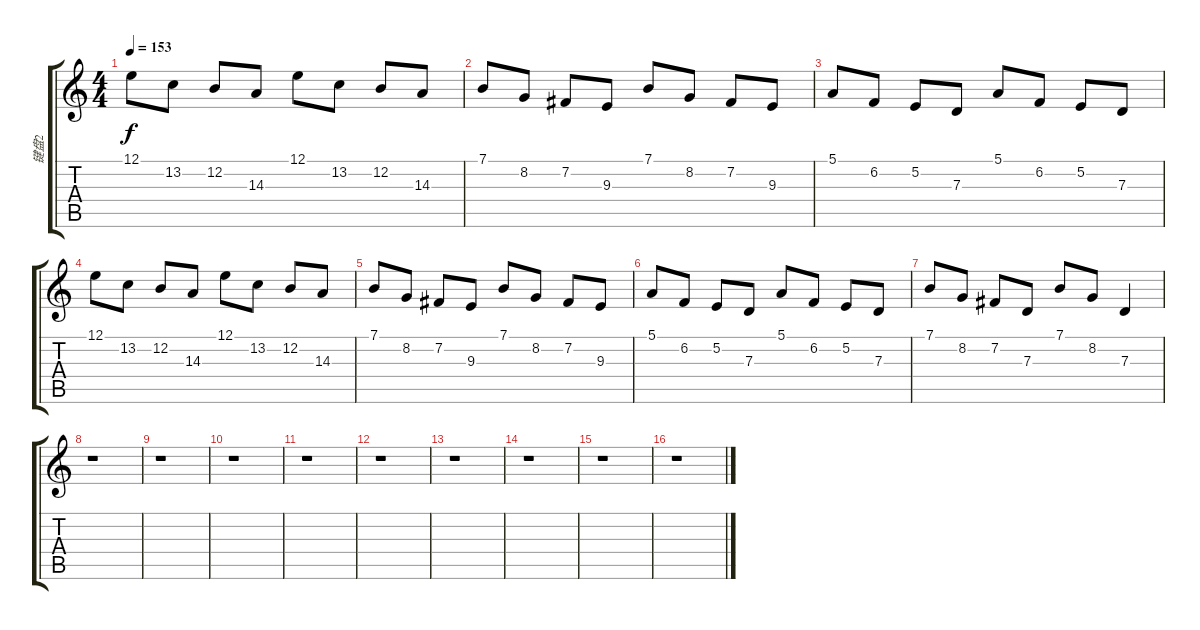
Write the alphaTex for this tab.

\track ("键盘2" "键盘2") {instrument orchestralharp}
\staff {score tabs}
\tuning (E4 B3 G3 D3 A2 E2) {hide}
\ts (4 4)
\tempo 153
\clef g2
\ks c
12.1.8{dy f} 13.2.8 12.2.8 14.3.8 12.1.8 13.2.8 12.2.8 14.3.8 |
7.1.8 8.2.8 7.2.8 9.3.8 7.1.8 8.2.8 7.2.8 9.3.8 |
5.1.8 6.2.8 5.2.8 7.3.8 5.1.8 6.2.8 5.2.8 7.3.8 |
12.1.8 13.2.8 12.2.8 14.3.8 12.1.8 13.2.8 12.2.8 14.3.8 |
7.1.8 8.2.8 7.2.8 9.3.8 7.1.8 8.2.8 7.2.8 9.3.8 |
5.1.8 6.2.8 5.2.8 7.3.8 5.1.8 6.2.8 5.2.8 7.3.8 |
7.1.8 8.2.8 7.2.8 7.3.8 7.1.8 8.2.8 7.3.4 |
r.1 |
r.1 |
r.1 |
r.1 |
r.1 |
r.1 |
r.1 |
r.1 |
r.1
